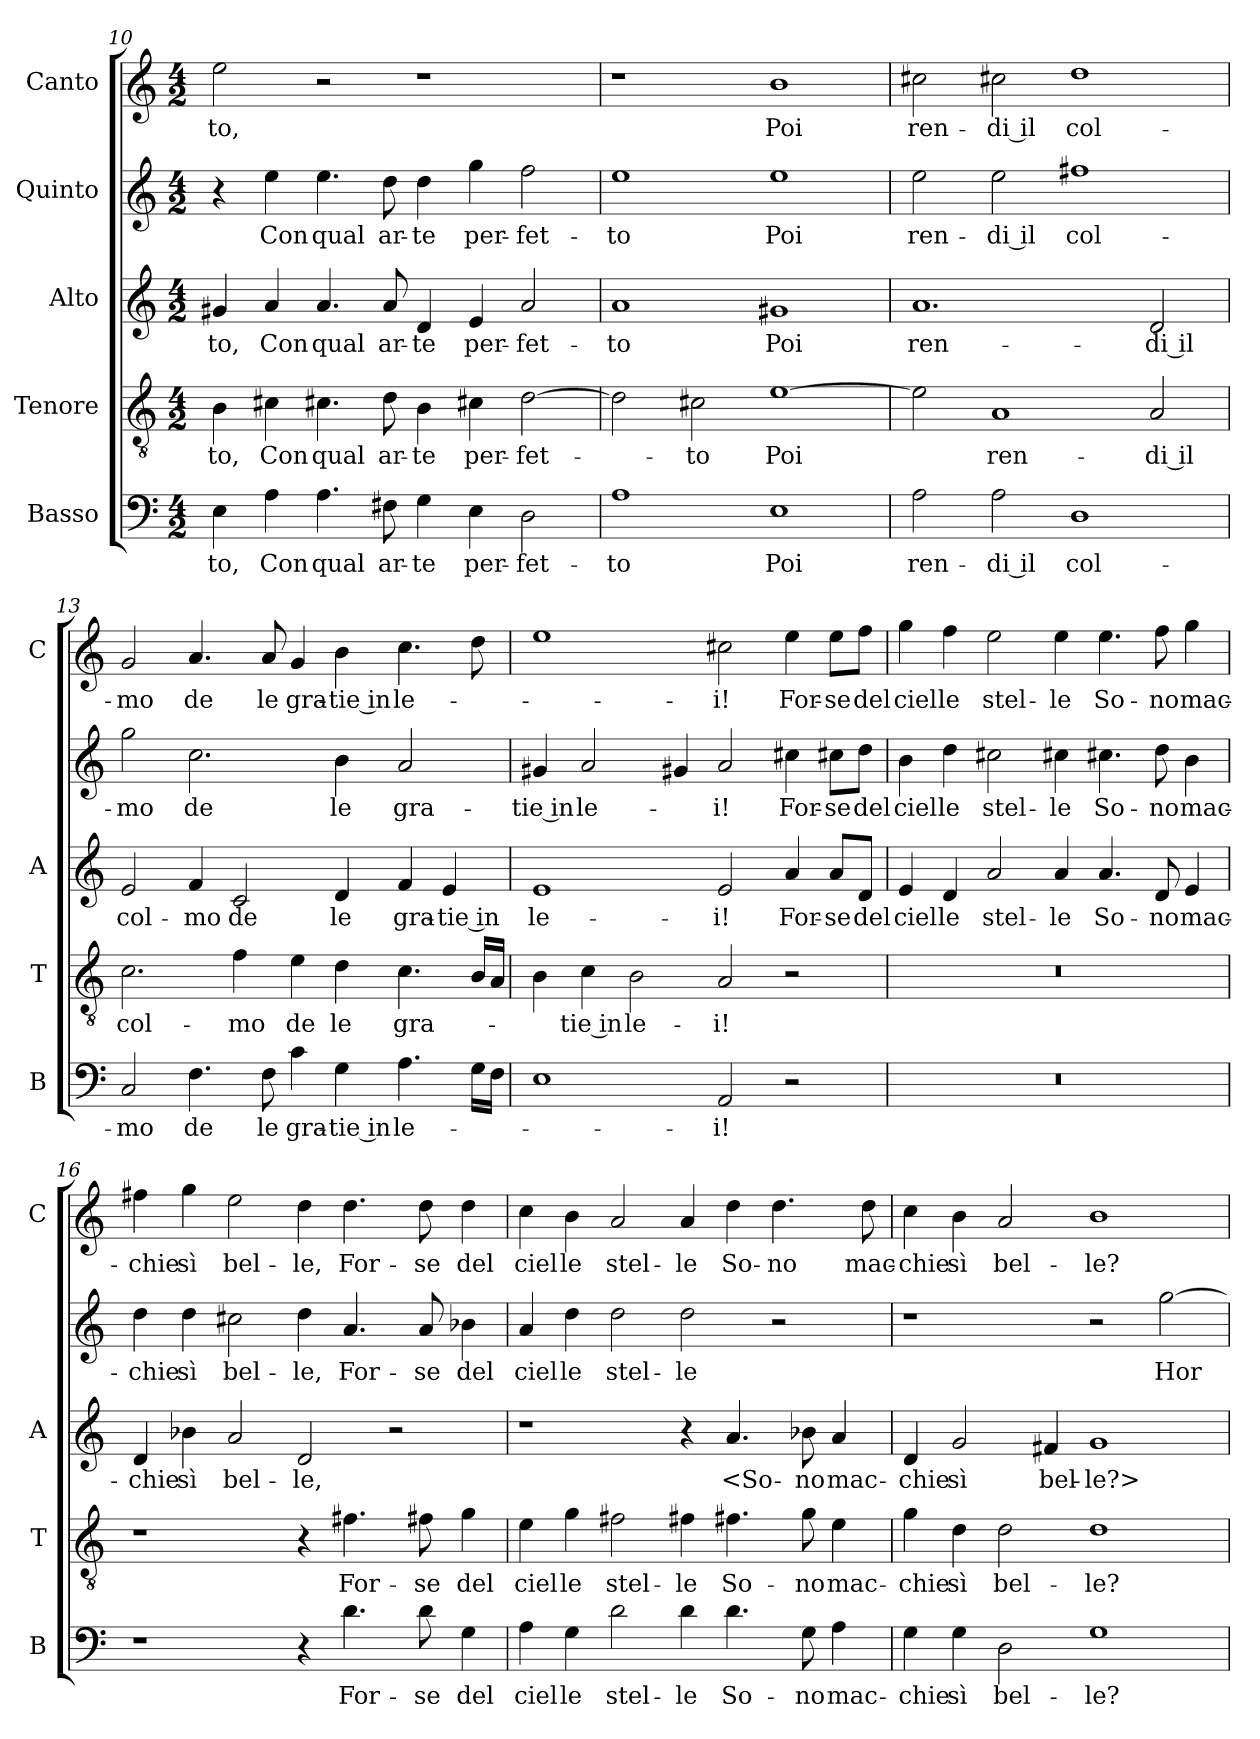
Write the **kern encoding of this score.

**kern	**text	**kern	**text	**kern	**text	**kern	**text	**kern	**text
*part5	*part5	*part4	*part4	*part3	*part3	*part2	*part2	*part1	*part1
*staff5	*staff5	*staff4	*staff4	*staff3	*staff3	*staff2	*staff2	*staff1	*staff1
*I"Basso	*	*I"Tenore	*	*I"Alto	*	*I"Quinto	*	*I"Canto	*
*I'B	*	*I'T	*	*I'A	*	*	*	*I'C	*
*clefF4	*	*clefGv2	*	*clefG2	*	*clefG2	*	*clefG2	*
*k[]	*	*k[]	*	*k[]	*	*k[]	*	*k[]	*
*C:	*	*C:	*	*C:	*	*C:	*	*C:	*
*M4/2	*	*M4/2	*	*M4/2	*	*M4/2	*	*M4/2	*
=10	=10	=10	=10	=10	=10	=10	=10	=10	=10
4E	-to,	4B	-to,	4g#X	-to,	4r	.	2ee	-to,
4A	Con	4c#X	Con	4a	Con	4ee	Con	.	.
4.A	qual	4.c#X	qual	4.a	qual	4.ee	qual	2r	.
8F#X	ar-	8d	ar-	8a	ar-	8dd	ar-	.	.
4G	-te	4B	-te	4d	-te	4dd	-te	1r	.
4E	per-	4c#X	per-	4e	per-	4gg	per-	.	.
2D	-fet-	[2d	-fet-	2a	-fet-	2ff	-fet-	.	.
=11	=11	=11	=11	=11	=11	=11	=11	=11	=11
1A	-to	2d]	.	1a	-to	1ee	-to	1r	.
.	.	2c#X	-to	.	.	.	.	.	.
1E	Poi	[1e	Poi	1g#X	Poi	1ee	Poi	1b	Poi
=12	=12	=12	=12	=12	=12	=12	=12	=12	=12
2A	ren-	2e]	.	1.a	ren-	2ee	ren-	2cc#X	ren-
2A	-di il	1A	ren-	.	.	2ee	-di il	2cc#X	-di il
1D	col-	.	.	.	.	1ff#X	col-	1dd	col-
.	.	2A	-di il	2d	-di il	.	.	.	.
=13	=13	=13	=13	=13	=13	=13	=13	=13	=13
2C	-mo	2.c	col-	2e	col-	2gg	-mo	2g	-mo
4.F	de	.	.	4f	-mo	2.cc	de	4.a	de
.	.	4f	-mo	2c	de	.	.	.	.
8F	le	.	.	.	.	.	.	8a	le
4c	gra-	4e	de	.	.	.	.	4g	gra-
4G	-tie in	4d	le	4d	le	4b	le	4b	-tie in
4.A	le-	4.c	gra-	4f	gra-	2a	gra-	4.cc	le-
.	.	.	.	4e	-tie in	.	.	.	.
16GLL	.	16BLL	.	.	.	.	.	8dd	.
16FJJ	.	16AJJ	.	.	.	.	.	.	.
=14	=14	=14	=14	=14	=14	=14	=14	=14	=14
1E	.	4B	.	1e	le-	4g#X	-tie in	1ee	.
.	.	4c	-tie in	.	.	2a	le-	.	.
.	.	2B	le-	.	.	.	.	.	.
.	.	.	.	.	.	4g#X	.	.	.
2AA	-i!	2A	-i!	2e	-i!	2a	-i!	2cc#X	-i!
2r	.	2r	.	4a	For-	4cc#X	For-	4ee	For-
.	.	.	.	8a/L	-se	8cc#X\L	-se	8ee\L	-se
.	.	.	.	8d/J	del	8dd\J	del	8ff\J	del
=15	=15	=15	=15	=15	=15	=15	=15	=15	=15
0r	.	0r	.	4e	ciel	4b	ciel	4gg	ciel
.	.	.	.	4d	le	4dd	le	4ff	le
.	.	.	.	2a	stel-	2cc#X	stel-	2ee	stel-
.	.	.	.	4a	-le	4cc#X	-le	4ee	-le
.	.	.	.	4.a	So-	4.cc#X	So-	4.ee	So-
.	.	.	.	8d	-no	8dd	-no	8ff	-no
.	.	.	.	4e	mac-	4b	mac-	4gg	mac-
=16	=16	=16	=16	=16	=16	=16	=16	=16	=16
1r	.	1r	.	4d	-chie	4dd	-chie	4ff#X	-chie
.	.	.	.	4b-X	sì	4dd	sì	4gg	sì
.	.	.	.	2a	bel-	2cc#X	bel-	2ee	bel-
4r	.	4r	.	2d	-le,	4dd	-le,	4dd	-le,
4.d	For-	4.f#X	For-	.	.	4.a	For-	4.dd	For-
.	.	.	.	2r	.	.	.	.	.
8d	-se	8f#X	-se	.	.	8a	-se	8dd	-se
4G	del	4g	del	.	.	4b-X	del	4dd	del
=17	=17	=17	=17	=17	=17	=17	=17	=17	=17
4A	ciel	4e	ciel	1r	.	4a	ciel	4cc	ciel
4G	le	4g	le	.	.	4dd	le	4b	le
2d	stel-	2f#X	stel-	.	.	2dd	stel-	2a	stel-
4d	-le	4f#X	-le	4r	.	2dd	-le	4a	-le
4.d	So-	4.f#X	So-	4.a	<So-	.	.	4dd	So-
.	.	.	.	.	.	2r	.	4.dd	-no
8G	-no	8g	-no	8b-X	-no	.	.	.	.
4A	mac-	4e	mac-	4a	mac-	.	.	.	.
.	.	.	.	.	.	.	.	8dd	mac-
=18	=18	=18	=18	=18	=18	=18	=18	=18	=18
4G	-chie	4g	-chie	4d	-chie	1r	.	4cc	-chie
4G	sì	4d	sì	2g	sì	.	.	4b	sì
2D	bel-	2d	bel-	.	.	.	.	2a	bel-
.	.	.	.	4f#X	bel-	.	.	.	.
1G	-le?	1d	-le?	1g	-le?>	2r	.	1b	-le?
.	.	.	.	.	.	[2gg	Hor	.	.
=	=	=	=	=	=	=	=	=	=
*-	*-	*-	*-	*-	*-	*-	*-	*-	*-
